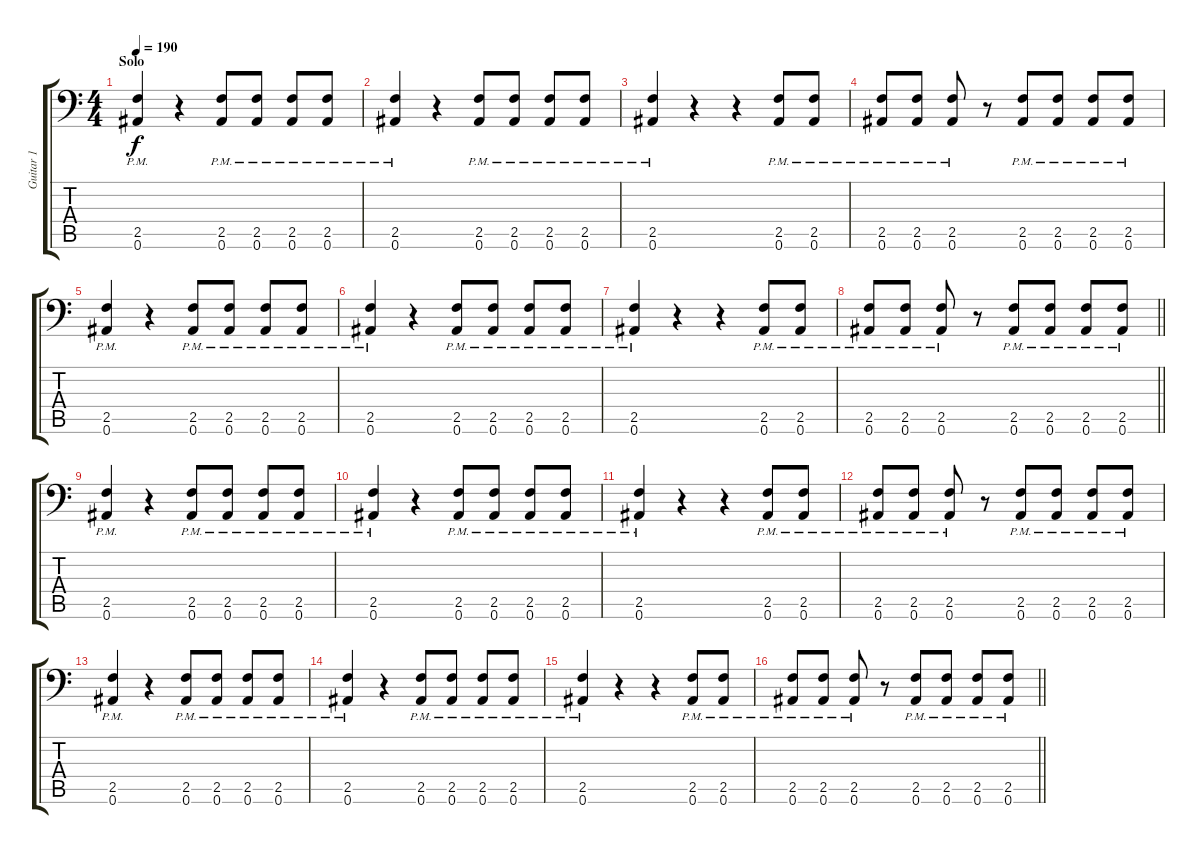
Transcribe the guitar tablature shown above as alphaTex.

\track ("Guitar 1" "Guitar 1") {instrument distortionguitar}
\staff {score tabs}
\tuning (Bb3 F3 Db3 Ab2 Eb2 Bb1) {hide}
\ts (4 4)
\section ("" "Solo")
\tempo 190
\clef f4
\ks c
(2.5{pm} 0.6{pm}).4{dy f} r.4 (2.5{pm} 0.6{pm}).8 (2.5{pm} 0.6{pm}).8 (2.5{pm} 0.6{pm}).8 (2.5{pm} 0.6{pm}).8 |
(2.5{pm} 0.6{pm}).4 r.4 (2.5{pm} 0.6{pm}).8 (2.5{pm} 0.6{pm}).8 (2.5{pm} 0.6{pm}).8 (2.5{pm} 0.6{pm}).8 |
(2.5{pm} 0.6{pm}).4 r.4 r.4 (2.5{pm} 0.6{pm}).8 (2.5{pm} 0.6{pm}).8 |
(2.5{pm} 0.6{pm}).8 (2.5{pm} 0.6{pm}).8 (2.5{pm} 0.6{pm}).8 r.8 (2.5{pm} 0.6{pm}).8 (2.5{pm} 0.6{pm}).8 (2.5{pm} 0.6{pm}).8 (2.5{pm} 0.6{pm}).8 |
(2.5{pm} 0.6{pm}).4 r.4 (2.5{pm} 0.6{pm}).8 (2.5{pm} 0.6{pm}).8 (2.5{pm} 0.6{pm}).8 (2.5{pm} 0.6{pm}).8 |
(2.5{pm} 0.6{pm}).4 r.4 (2.5{pm} 0.6{pm}).8 (2.5{pm} 0.6{pm}).8 (2.5{pm} 0.6{pm}).8 (2.5{pm} 0.6{pm}).8 |
(2.5{pm} 0.6{pm}).4 r.4 r.4 (2.5{pm} 0.6{pm}).8 (2.5{pm} 0.6{pm}).8 |
\barLineRight lightlight
(2.5{pm} 0.6{pm}).8 (2.5{pm} 0.6{pm}).8 (2.5{pm} 0.6{pm}).8 r.8 (2.5{pm} 0.6{pm}).8 (2.5{pm} 0.6{pm}).8 (2.5{pm} 0.6{pm}).8 (2.5{pm} 0.6{pm}).8 |
(2.5{pm} 0.6{pm}).4 r.4 (2.5{pm} 0.6{pm}).8 (2.5{pm} 0.6{pm}).8 (2.5{pm} 0.6{pm}).8 (2.5{pm} 0.6{pm}).8 |
(2.5{pm} 0.6{pm}).4 r.4 (2.5{pm} 0.6{pm}).8 (2.5{pm} 0.6{pm}).8 (2.5{pm} 0.6{pm}).8 (2.5{pm} 0.6{pm}).8 |
(2.5{pm} 0.6{pm}).4 r.4 r.4 (2.5{pm} 0.6{pm}).8 (2.5{pm} 0.6{pm}).8 |
(2.5{pm} 0.6{pm}).8 (2.5{pm} 0.6{pm}).8 (2.5{pm} 0.6{pm}).8 r.8 (2.5{pm} 0.6{pm}).8 (2.5{pm} 0.6{pm}).8 (2.5{pm} 0.6{pm}).8 (2.5{pm} 0.6{pm}).8 |
(2.5{pm} 0.6{pm}).4 r.4 (2.5{pm} 0.6{pm}).8 (2.5{pm} 0.6{pm}).8 (2.5{pm} 0.6{pm}).8 (2.5{pm} 0.6{pm}).8 |
(2.5{pm} 0.6{pm}).4 r.4 (2.5{pm} 0.6{pm}).8 (2.5{pm} 0.6{pm}).8 (2.5{pm} 0.6{pm}).8 (2.5{pm} 0.6{pm}).8 |
(2.5{pm} 0.6{pm}).4 r.4 r.4 (2.5{pm} 0.6{pm}).8 (2.5{pm} 0.6{pm}).8 |
\barLineRight lightlight
(2.5{pm} 0.6{pm}).8 (2.5{pm} 0.6{pm}).8 (2.5{pm} 0.6{pm}).8 r.8 (2.5{pm} 0.6{pm}).8 (2.5{pm} 0.6{pm}).8 (2.5{pm} 0.6{pm}).8 (2.5{pm} 0.6{pm}).8
